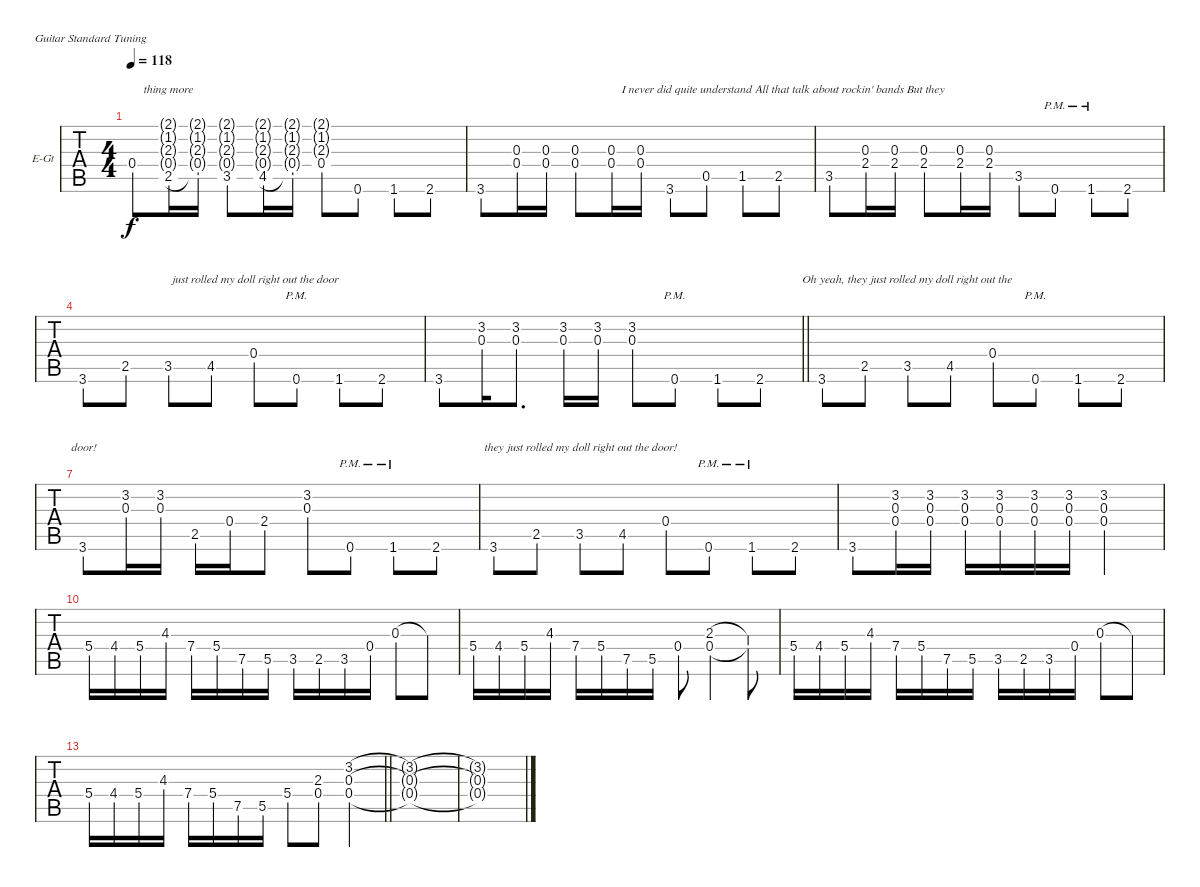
\bracketExtendMode nobrackets
\firstSystemTrackNameOrientation horizontal
\otherSystemsTrackNameOrientation horizontal
\defaultBarNumberDisplay FirstOfSystem
\track ("Guitar" "E-Gt") {instrument distortionguitar}
\staff {tabs}
\tuning (E4 B3 G3 D3 A2 E2)
\ts (4 4)
\tempo 118
\clef g2
\ks g
0.4.8{lyrics (0 "") lyrics (1 "") lyrics (2 "") lyrics (3 "") lyrics (4 "") dy f} (2.1{g} 1.2{g} 2.3{g} 0.4{g} 2.5).16{lyrics (0 "") lyrics (1 "") lyrics (2 "") lyrics (3 "thing more") lyrics (4 "")} (2.1{g} 1.2{g} 2.3{g} 0.4{g} 2.5{t}).16{lyrics (0 "") lyrics (1 "") lyrics (2 "") lyrics (3 "") lyrics (4 "")} (2.1{g} 1.2{g} 2.3{g} 0.4{g} 3.5).8{lyrics (0 "") lyrics (1 "") lyrics (2 "") lyrics (3 "") lyrics (4 "")} (2.1{g} 1.2{g} 2.3{g} 0.4{g} 4.5).16{lyrics (0 "") lyrics (1 "") lyrics (2 "") lyrics (3 "") lyrics (4 "")} (2.1{g} 1.2{g} 2.3{g} 0.4{g} 4.5{t}).16{lyrics (0 "") lyrics (1 "") lyrics (2 "") lyrics (3 "") lyrics (4 "")} (2.1{g} 1.2{g} 2.3{g} 0.4).8{lyrics (0 "") lyrics (1 "") lyrics (2 "") lyrics (3 "") lyrics (4 "")} 0.6.8{lyrics (0 "") lyrics (1 "") lyrics (2 "") lyrics (3 "") lyrics (4 "")} 1.6.8{lyrics (0 "") lyrics (1 "") lyrics (2 "") lyrics (3 "") lyrics (4 "")} 2.6.8{lyrics (0 "") lyrics (1 "") lyrics (2 "") lyrics (3 "") lyrics (4 "")} |
\ks c
3.6.8{lyrics (0 "") lyrics (1 "") lyrics (2 "") lyrics (3 "") lyrics (4 "")} (0.3 0.4).16{lyrics (0 "") lyrics (1 "") lyrics (2 "") lyrics (3 "") lyrics (4 "")} (0.3 0.4).16{lyrics (0 "") lyrics (1 "") lyrics (2 "") lyrics (3 "") lyrics (4 "")} (0.3 0.4).8{lyrics (0 "") lyrics (1 "") lyrics (2 "") lyrics (3 "") lyrics (4 "")} (0.3 0.4).16{lyrics (0 "") lyrics (1 "") lyrics (2 "") lyrics (3 "") lyrics (4 "")} (0.3 0.4).16{lyrics (0 "") lyrics (1 "") lyrics (2 "") lyrics (3 "") lyrics (4 "")} 3.6.8{lyrics (0 "") lyrics (1 "") lyrics (2 "") lyrics (3 "") lyrics (4 "")} 0.5.8{lyrics (0 "") lyrics (1 "") lyrics (2 "") lyrics (3 "") lyrics (4 "")} 1.5.8{lyrics (0 "") lyrics (1 "") lyrics (2 "") lyrics (3 "") lyrics (4 "")} 2.5.8{lyrics (0 "") lyrics (1 "") lyrics (2 "") lyrics (3 "   I never did quite understand All that talk about rockin' bands But they") lyrics (4 "")} |
\ks g
3.5.8{lyrics (0 "") lyrics (1 "") lyrics (2 "") lyrics (3 "") lyrics (4 "")} (0.3 2.4).16{lyrics (0 "") lyrics (1 "") lyrics (2 "") lyrics (3 "") lyrics (4 "")} (0.3 2.4).16{lyrics (0 "") lyrics (1 "") lyrics (2 "") lyrics (3 "") lyrics (4 "")} (0.3 2.4).8{lyrics (0 "") lyrics (1 "") lyrics (2 "") lyrics (3 "") lyrics (4 "")} (0.3 2.4).16{lyrics (0 "") lyrics (1 "") lyrics (2 "") lyrics (3 "") lyrics (4 "")} (0.3 2.4).16{lyrics (0 "") lyrics (1 "") lyrics (2 "") lyrics (3 "") lyrics (4 "")} 3.5.8{lyrics (0 "") lyrics (1 "") lyrics (2 "") lyrics (3 "") lyrics (4 "")} 0.6{pm}.8{lyrics (0 "") lyrics (1 "") lyrics (2 "") lyrics (3 "") lyrics (4 "")} 1.6{pm}.8{lyrics (0 "") lyrics (1 "") lyrics (2 "") lyrics (3 "") lyrics (4 "")} 2.6.8{lyrics (0 "") lyrics (1 "") lyrics (2 "") lyrics (3 "") lyrics (4 "")} |
3.6.8{lyrics (0 "") lyrics (1 "") lyrics (2 "") lyrics (3 "") lyrics (4 "")} 2.5.8{lyrics (0 "") lyrics (1 "") lyrics (2 "") lyrics (3 "") lyrics (4 "")} 3.5.8{lyrics (0 "") lyrics (1 "") lyrics (2 "") lyrics (3 "") lyrics (4 "")} 4.5.8{lyrics (0 "") lyrics (1 "") lyrics (2 "") lyrics (3 "") lyrics (4 "")} 0.4.8{lyrics (0 "") lyrics (1 "") lyrics (2 "") lyrics (3 " just rolled my doll right out the door") lyrics (4 "")} 0.6{pm}.8{lyrics (0 "") lyrics (1 "") lyrics (2 "") lyrics (3 "") lyrics (4 "")} 1.6.8{lyrics (0 "") lyrics (1 "") lyrics (2 "") lyrics (3 "") lyrics (4 "")} 2.6.8{lyrics (0 "") lyrics (1 "") lyrics (2 "") lyrics (3 "") lyrics (4 "")} |
\barLineRight lightlight
3.6.8{lyrics (0 "") lyrics (1 "") lyrics (2 "") lyrics (3 "") lyrics (4 "")} (3.2 0.3).16{lyrics (0 "") lyrics (1 "") lyrics (2 "") lyrics (3 "") lyrics (4 "")} (3.2 0.3).8{d lyrics (0 "") lyrics (1 "") lyrics (2 "") lyrics (3 "") lyrics (4 "")} (3.2 0.3).16{lyrics (0 "") lyrics (1 "") lyrics (2 "") lyrics (3 "") lyrics (4 "")} (3.2 0.3).16{lyrics (0 "") lyrics (1 "") lyrics (2 "") lyrics (3 "") lyrics (4 "")} (3.2 0.3).8{lyrics (0 "") lyrics (1 "") lyrics (2 "") lyrics (3 "") lyrics (4 "")} 0.6{pm}.8{lyrics (0 "") lyrics (1 "") lyrics (2 "") lyrics (3 "") lyrics (4 "")} 1.6.8{lyrics (0 "") lyrics (1 "") lyrics (2 "") lyrics (3 "") lyrics (4 "")} 2.6.8{lyrics (0 "") lyrics (1 "") lyrics (2 "") lyrics (3 "") lyrics (4 "")} |
\ks c
3.6.8{lyrics (0 "") lyrics (1 "") lyrics (2 "") lyrics (3 "") lyrics (4 "")} 2.5.8{lyrics (0 "") lyrics (1 "") lyrics (2 "") lyrics (3 "") lyrics (4 "")} 3.5.8{lyrics (0 "") lyrics (1 "") lyrics (2 "") lyrics (3 "Oh yeah, they just rolled my doll right out the   ") lyrics (4 "")} 4.5.8{lyrics (0 "") lyrics (1 "") lyrics (2 "") lyrics (3 "") lyrics (4 "")} 0.4.8{lyrics (0 "") lyrics (1 "") lyrics (2 "") lyrics (3 "") lyrics (4 "")} 0.6{pm}.8{lyrics (0 "") lyrics (1 "") lyrics (2 "") lyrics (3 "") lyrics (4 "")} 1.6.8{lyrics (0 "") lyrics (1 "") lyrics (2 "") lyrics (3 "") lyrics (4 "")} 2.6.8{lyrics (0 "") lyrics (1 "") lyrics (2 "") lyrics (3 "") lyrics (4 "")} |
3.6.8{lyrics (0 "") lyrics (1 "") lyrics (2 "") lyrics (3 " door!") lyrics (4 "")} (3.2 0.3).16{lyrics (0 "") lyrics (1 "") lyrics (2 "") lyrics (3 "") lyrics (4 "")} (3.2 0.3).16{lyrics (0 "") lyrics (1 "") lyrics (2 "") lyrics (3 "") lyrics (4 "")} 2.5.16{lyrics (0 "") lyrics (1 "") lyrics (2 "") lyrics (3 "") lyrics (4 "")} 0.4.16{lyrics (0 "") lyrics (1 "") lyrics (2 "") lyrics (3 "") lyrics (4 "")} 2.4.8{lyrics (0 "") lyrics (1 "") lyrics (2 "") lyrics (3 "") lyrics (4 "")} (3.2 0.3).8{lyrics (0 "") lyrics (1 "") lyrics (2 "") lyrics (3 "") lyrics (4 "")} 0.6{pm}.8{lyrics (0 "") lyrics (1 "") lyrics (2 "") lyrics (3 "") lyrics (4 "")} 1.6{pm}.8{lyrics (0 "") lyrics (1 "") lyrics (2 "") lyrics (3 "") lyrics (4 "")} 2.6.8{lyrics (0 "") lyrics (1 "") lyrics (2 "") lyrics (3 "") lyrics (4 "")} |
3.6.8{lyrics (0 "") lyrics (1 "") lyrics (2 "") lyrics (3 "") lyrics (4 "")} 2.5.8{lyrics (0 "") lyrics (1 "") lyrics (2 "") lyrics (3 "") lyrics (4 "")} 3.5.8{lyrics (0 "") lyrics (1 "") lyrics (2 "") lyrics (3 " they just rolled my doll right out the door!") lyrics (4 "")} 4.5.8 0.4.8 0.6{pm}.8 1.6{pm}.8 2.6.8 |
3.6.8 (3.2 0.3 0.4).16 (3.2 0.3 0.4).16 (3.2 0.3 0.4).16 (3.2 0.3 0.4).16 (3.2 0.3 0.4).16 (3.2 0.3 0.4).16 (3.2 0.3 0.4).2 |
5.4.16 4.4.16 5.4.16 4.3.16 7.4.16 5.4.16 7.5.16 5.5.16 3.5.16 2.5.16 3.5.16 0.4.16 0.3.8 0.3{t}.8 |
5.4.16 4.4.16 5.4.16 4.3.16 7.4.16 5.4.16 7.5.16 5.5.16 0.4.8 (2.3 0.4).4 (2.3{t} 0.4{t}).8 |
5.4.16 4.4.16 5.4.16 4.3.16 7.4.16 5.4.16 7.5.16 5.5.16 3.5.16 2.5.16 3.5.16 0.4.16 0.3.8 0.3{t}.8 |
\barLineRight lightlight
5.4.16 4.4.16 5.4.16 4.3.16 7.4.16 5.4.16 7.5.16 5.5.16 5.4.8 (2.3 0.4).8 (3.2 0.3 0.4).4 |
(3.2{t} 0.3{t} 0.4{t}).1 |
(3.2{t} 0.3{t} 0.4{t}).1{lyrics (0 "") lyrics (1 "") lyrics (2 "") lyrics (3 "") lyrics (4 "")}
